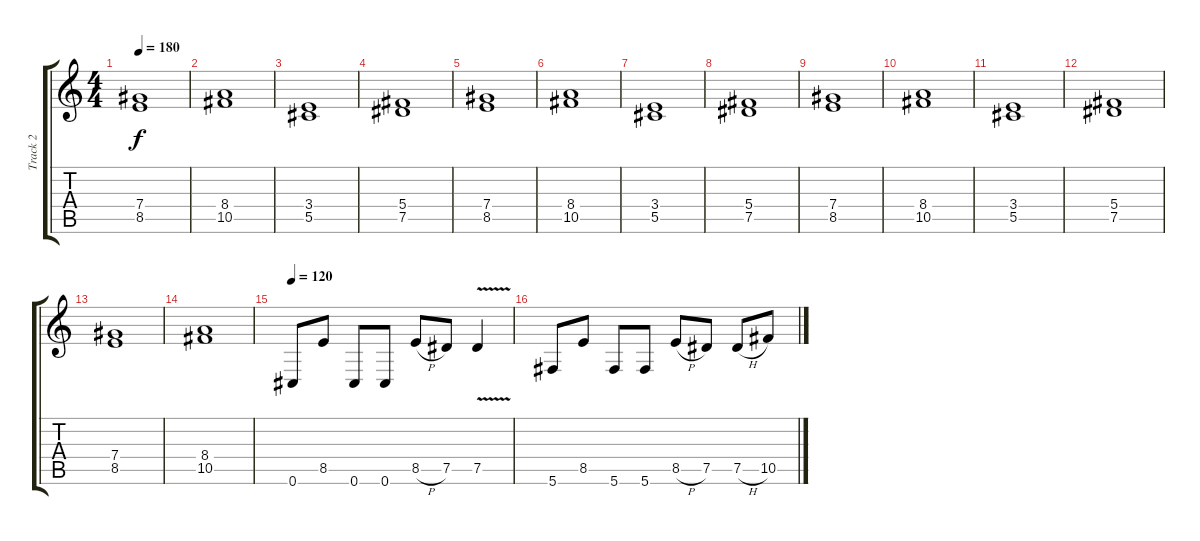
\track ("Track 2" "Track 2") {instrument distortionguitar}
\staff {score tabs}
\tuning (Eb4 Bb3 Gb3 Db3 Ab2 Db2) {hide}
\ts (4 4)
\tempo 180
\clef g2
\ks c
(7.4 8.5).1{dy f} |
(8.4 10.5).1 |
(3.4 5.5).1 |
(5.4 7.5).1 |
(7.4 8.5).1 |
(8.4 10.5).1 |
(3.4 5.5).1 |
(5.4 7.5).1 |
(7.4 8.5).1 |
(8.4 10.5).1 |
(3.4 5.5).1 |
(5.4 7.5).1 |
(7.4 8.5).1 |
(8.4 10.5).1 |
\tempo 120
0.6.8{instrument electricguitarclean} 8.5.8 0.6.8 0.6.8 8.5{h}.8 7.5.8 7.5{v}.4 |
5.6.8 8.5.8 5.6.8 5.6.8 8.5{h}.8 7.5.8 7.5{h}.8 10.5.8
